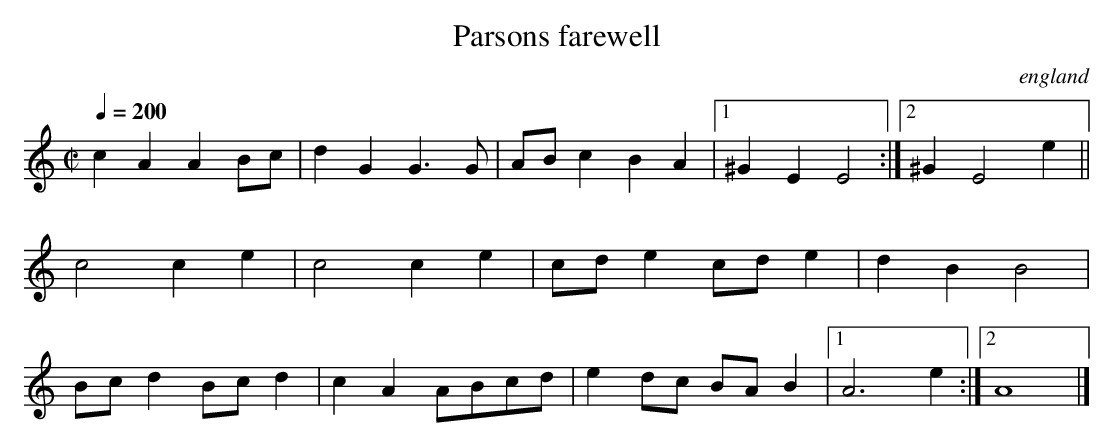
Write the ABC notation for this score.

X:1
T:Parsons farewell
O:england
M:C|
L:1/8
Q:1/4=200
K:Aaeo
c2A2 A2Bc|d2G2 G3G|ABc2 B2 A2|1 ^G2 E2 E4 :|2 ^G2 E4 e2||
c4 c2e2|c4 c2e2|cde2 cde2|d2B2 B4|
Bcd2 Bcd2| c2A2 ABcd|e2dc BAB2|1 A6 e2:|2 A8|]
